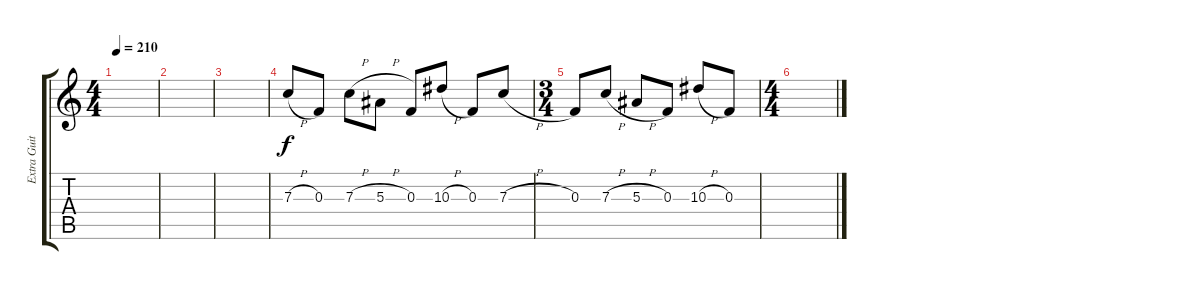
\track ("Extra Guitar 2" "Extra Guit") {instrument overdrivenguitar}
\staff {score tabs}
\tuning (D4 A3 F3 C3 G2 C2) {hide}
\ts (4 4)
\tempo 210
\clef g2
\ks c
|
|
|
7.3{h}.8 0.3.8 7.3{h}.8 5.3{h}.8 0.3.8 10.3{h}.8 0.3.8 7.3{h}.8 |
\ts (3 4)
0.3.8 7.3{h}.8 5.3{h}.8 0.3.8 10.3{h}.8 0.3.8 |
\ts (4 4)
